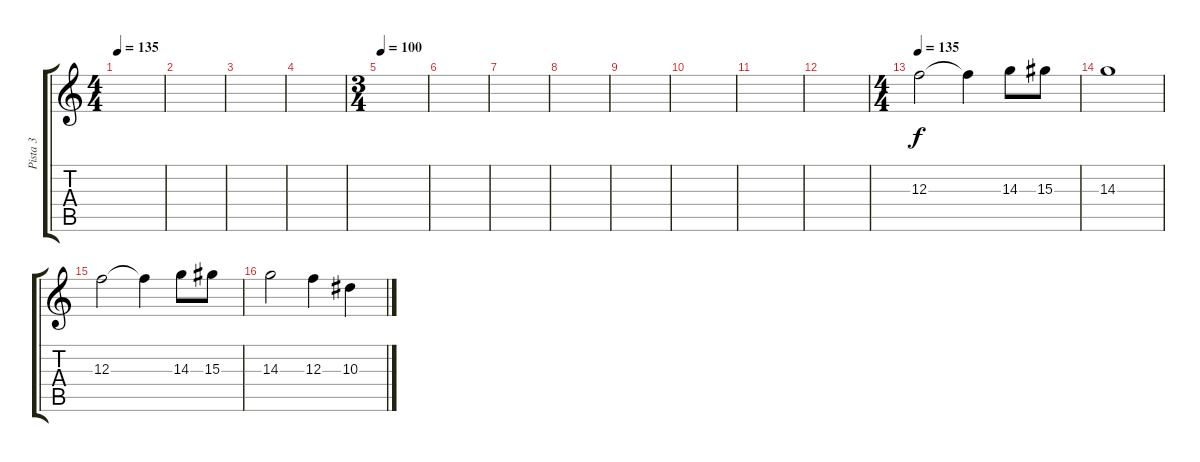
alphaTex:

\track ("Pista 3" "Pista 3") {instrument distortionguitar}
\staff {score tabs}
\tuning (D4 A3 F3 C3 G2 C2) {hide}
\ts (4 4)
\tempo 135
\clef g2
\ks c
|
|
|
|
\ts (3 4)
\tempo 100
|
|
|
|
|
|
|
|
\ts (4 4)
\tempo 135
12.3.2 12.3{t}.4 14.3.8 15.3.8 |
14.3.1 |
12.3.2 12.3{t}.4 14.3.8 15.3.8 |
14.3.2 12.3.4 10.3.4
